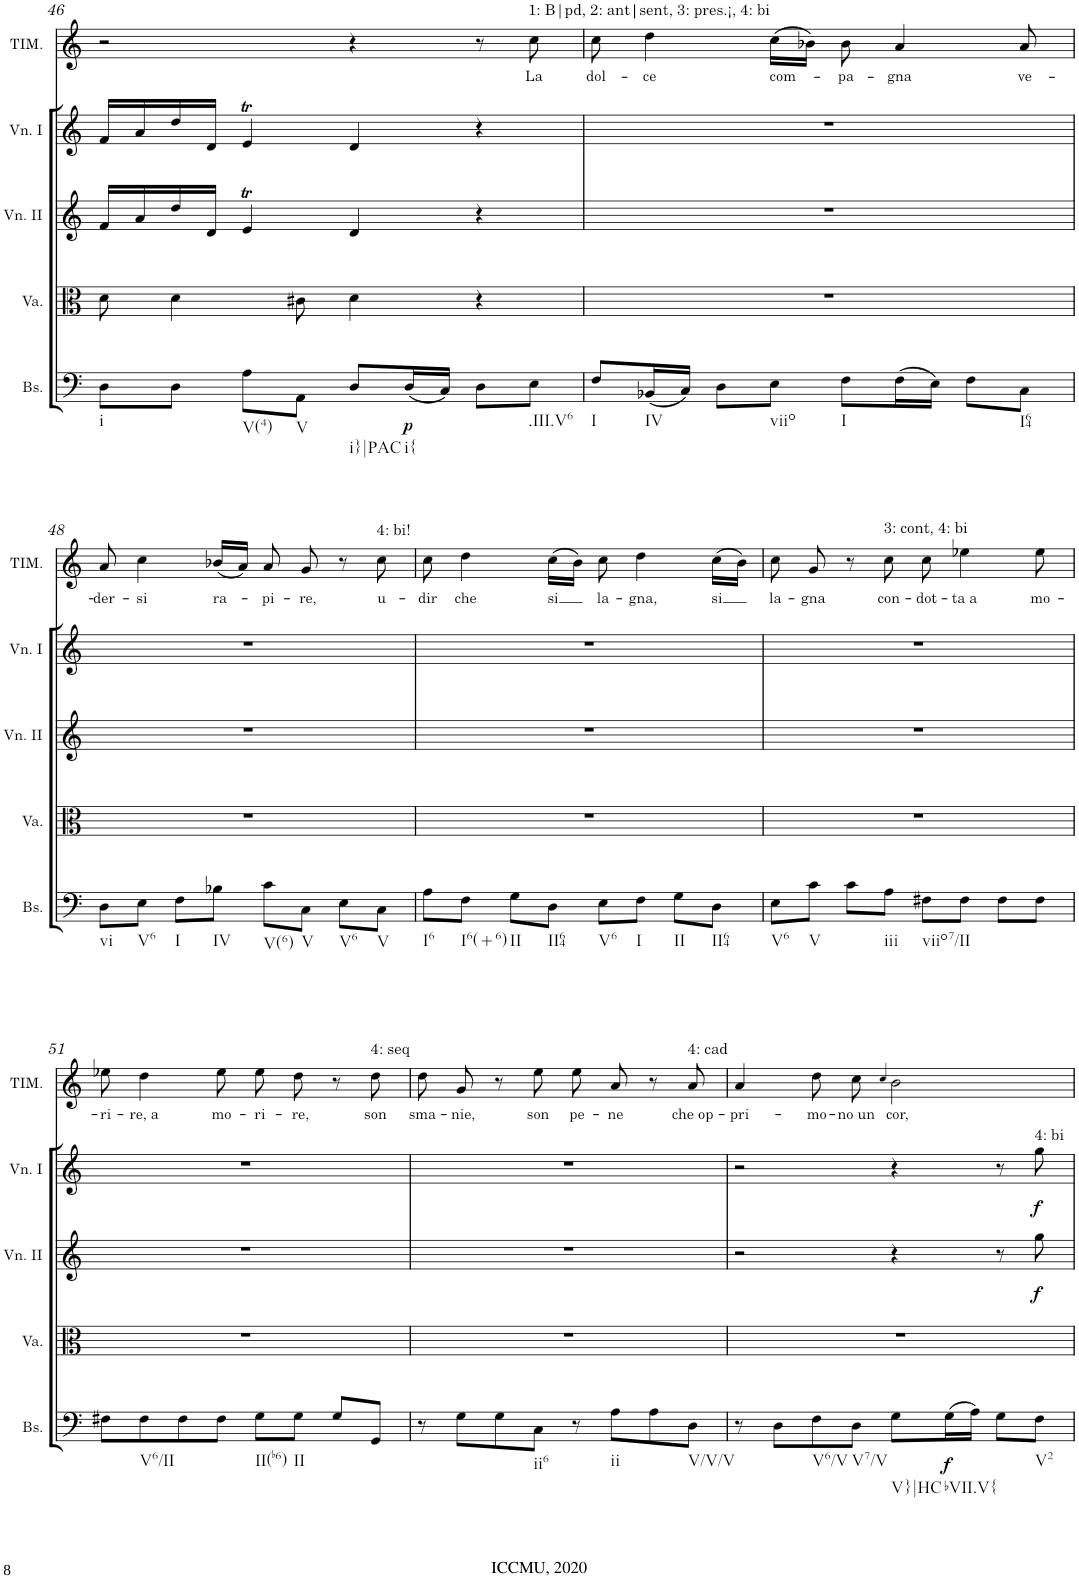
**kern	**dynam	**kern	**kern	**dynam	**kern	**dynam	**kern	**text
*part5	*part5	*part4	*part3	*part3	*part2	*part2	*part1	*part1
*staff5	*staff5	*staff4	*staff3	*staff3	*staff2	*staff2	*staff1	*staff1
*I"Basso	*	*I"Viola	*I"Violino II	*	*I"Violino I	*	*I"TIMANTE	*
*I'Bs.	*	*I'Va.	*I'Vn. II	*	*I'Vn. I	*	*I'TIM.	*
!!LO:PB:g=z
*clefF4	*	*clefC3	*clefG2	*	*clefG2	*	*clefG2	*
*k[]	*	*k[]	*k[]	*	*k[]	*	*k[]	*
*M4/4	*	*M4/4	*M4/4	*	*M4/4	*	*M4/4	*
*met(c)	*	*met(c)	*met(c)	*	*met(c)	*	*met(c)	*
=46	=46	=46	=46	=46	=46	=46	=46	=46
!LO:TX:b:t=i	!	!	!	!	!	!	!	!
8D\L	.	8d\	16f/LL	.	16f/LL	.	2r	.
.	.	.	16a/	.	16a/	.	.	.
8D\J	.	4d\	16dd/	.	16dd/	.	.	.
.	.	.	16d/JJ	.	16d/JJ	.	.	.
!LO:TX:b:t=V(4)	!	!	!	!	!	!	!	!
8A\L	.	.	4et/	.	4et/	.	.	.
!LO:TX:b:t=V	!	!	!	!	!	!	!	!
8AA\J	.	8c#X\	.	.	.	.	.	.
!LO:TX:b:t=i}|PAC	!	!	!	!	!	!	!	!
8D/L	.	4d\	4d/	.	4d/	.	4r	.
!LO:TX:b:t=i{	!	!	!	!	!	!	!	!
!	!LO:DY:b	!	!	!	!	!	!	!
(<16D/L	p	.	.	.	.	.	.	.
16C/JJ)	.	.	.	.	.	.	.	.
8D\L	.	4r	4r	.	4r	.	8r	.
!	!	!	!	!	!	!	!LO:TX:a:t=1&colon; B|pd, 2&colon; ant|sent, 3&colon; pres.¡, 4&colon; bi	!
!LO:TX:b:t=.III.V6	!	!	!	!	!	!	!	!
!	!	!	!	!	!	!	!	!LO:LY:b
8E\J	.	.	.	.	.	.	8cc\	La
=47	=47	=47	=47	=47	=47	=47	=47	=47
!LO:TX:b:t=I	!	!	!	!	!	!	!	!
!	!	!	!	!	!	!	!	!LO:LY:b
8F/L	.	1r	1r	.	1r	.	8cc\	dol-
!LO:TX:b:t=IV	!	!	!	!	!	!	!	!
!	!	!	!	!	!	!	!	!LO:LY:b
(<16BB-X/L	.	.	.	.	.	.	4dd\	-ce
16C/JJ)	.	.	.	.	.	.	.	.
8D\L	.	.	.	.	.	.	.	.
!LO:TX:b:t=viio	!	!	!	!	!	!	!	!
!	!	!	!	!	!	!	!	!LO:LY:b
8E\J	.	.	.	.	.	.	(>16cc\LL	com-
.	.	.	.	.	.	.	16b-X\JJ)	.
!LO:TX:b:t=I	!	!	!	!	!	!	!	!
!	!	!	!	!	!	!	!	!LO:LY:b
8F\L	.	.	.	.	.	.	8b-\	-pa-
!	!	!	!	!	!	!	!	!LO:LY:b
(>16F\L	.	.	.	.	.	.	4a/	-gna
16E\JJ)	.	.	.	.	.	.	.	.
8F\L	.	.	.	.	.	.	.	.
!LO:TX:b:t=I64	!	!	!	!	!	!	!	!
!	!	!	!	!	!	!	!	!LO:LY:b
8C\J	.	.	.	.	.	.	8a/	ve-
!!LO:LB:g=z
=48	=48	=48	=48	=48	=48	=48	=48	=48
!LO:TX:b:t=vi	!	!	!	!	!	!	!	!
!	!	!	!	!	!	!	!	!LO:LY:b
8D\L	.	1r	1r	.	1r	.	8a/	-der-
!LO:TX:b:t=V6	!	!	!	!	!	!	!	!
!	!	!	!	!	!	!	!	!LO:LY:b
8E\J	.	.	.	.	.	.	4cc\	-si
!LO:TX:b:t=I	!	!	!	!	!	!	!	!
8F\L	.	.	.	.	.	.	.	.
!LO:TX:b:t=IV	!	!	!	!	!	!	!	!
!	!	!	!	!	!	!	!	!LO:LY:b
8B-X\J	.	.	.	.	.	.	(<16b-X/LL	ra-
.	.	.	.	.	.	.	16a/JJ)	.
!LO:TX:b:t=V(6)	!	!	!	!	!	!	!	!
!	!	!	!	!	!	!	!	!LO:LY:b
8c\L	.	.	.	.	.	.	8a/	-pi-
!LO:TX:b:t=V	!	!	!	!	!	!	!	!
!	!	!	!	!	!	!	!	!LO:LY:b
8C\J	.	.	.	.	.	.	8g/	-re,
!LO:TX:b:t=V6	!	!	!	!	!	!	!	!
8E\L	.	.	.	.	.	.	8r	.
!	!	!	!	!	!	!	!LO:TX:a:t=4&colon; bi!	!
!LO:TX:b:t=V	!	!	!	!	!	!	!	!
!	!	!	!	!	!	!	!	!LO:LY:b
8C\J	.	.	.	.	.	.	8cc\	u-
=49	=49	=49	=49	=49	=49	=49	=49	=49
!LO:TX:b:t=I6	!	!	!	!	!	!	!	!
!	!	!	!	!	!	!	!	!LO:LY:b
8A\L	.	1r	1r	.	1r	.	8cc\	-dir
!LO:TX:b:t=I6(+6)	!	!	!	!	!	!	!	!
!	!	!	!	!	!	!	!	!LO:LY:b
8F\J	.	.	.	.	.	.	4dd\	che
!LO:TX:b:t=II	!	!	!	!	!	!	!	!
8G\L	.	.	.	.	.	.	.	.
!LO:TX:b:t=II64	!	!	!	!	!	!	!	!
!	!	!	!	!	!	!	!	!LO:LY:b
8D\J	.	.	.	.	.	.	(>16cc\LL	si
.	.	.	.	.	.	.	16b\JJ)	.
!LO:TX:b:t=V6	!	!	!	!	!	!	!	!
!	!	!	!	!	!	!	!	!LO:LY:b
8E\L	.	.	.	.	.	.	8cc\	la-
!LO:TX:b:t=I	!	!	!	!	!	!	!	!
!	!	!	!	!	!	!	!	!LO:LY:b
8F\J	.	.	.	.	.	.	4dd\	-gna,
!LO:TX:b:t=II	!	!	!	!	!	!	!	!
8G\L	.	.	.	.	.	.	.	.
!LO:TX:b:t=II64	!	!	!	!	!	!	!	!
!	!	!	!	!	!	!	!	!LO:LY:b
8D\J	.	.	.	.	.	.	(>16cc\LL	si
.	.	.	.	.	.	.	16b\JJ)	.
=50	=50	=50	=50	=50	=50	=50	=50	=50
!LO:TX:b:t=V6	!	!	!	!	!	!	!	!
!	!	!	!	!	!	!	!	!LO:LY:b
8E\L	.	1r	1r	.	1r	.	8cc\	la-
!LO:TX:b:t=V	!	!	!	!	!	!	!	!
!	!	!	!	!	!	!	!	!LO:LY:b
8c\J	.	.	.	.	.	.	8g/	-gna
8c\L	.	.	.	.	.	.	8r	.
!	!	!	!	!	!	!	!LO:TX:a:t=3&colon; cont, 4&colon; bi	!
!LO:TX:b:t=iii	!	!	!	!	!	!	!	!
!	!	!	!	!	!	!	!	!LO:LY:b
8A\J	.	.	.	.	.	.	8cc\	con-
!LO:TX:b:t=viio7/II	!	!	!	!	!	!	!	!
!	!	!	!	!	!	!	!	!LO:LY:b
8F#X\L	.	.	.	.	.	.	8cc\	-dot-
!	!	!	!	!	!	!	!	!LO:LY:b
8F#\J	.	.	.	.	.	.	4ee-X\	ta a
8F#\L	.	.	.	.	.	.	.	.
!	!	!	!	!	!	!	!	!LO:LY:b
8F#\J	.	.	.	.	.	.	8ee-\	mo-
!!LO:LB:g=z
=51	=51	=51	=51	=51	=51	=51	=51	=51
!	!	!	!	!	!	!	!	!LO:LY:b
8F#X\L	.	1r	1r	.	1r	.	8ee-X\	-ri-
!LO:TX:b:t=V6/II	!	!	!	!	!	!	!	!
!	!	!	!	!	!	!	!	!LO:LY:b
8F#\	.	.	.	.	.	.	4dd\	re, a
8F#\	.	.	.	.	.	.	.	.
!	!	!	!	!	!	!	!	!LO:LY:b
8F#\J	.	.	.	.	.	.	8ee-\	mo-
!LO:TX:b:t=II(b6)	!	!	!	!	!	!	!	!
!	!	!	!	!	!	!	!	!LO:LY:b
8G\L	.	.	.	.	.	.	8ee-\	-ri-
!LO:TX:b:t=II	!	!	!	!	!	!	!	!
!	!	!	!	!	!	!	!	!LO:LY:b
8G\J	.	.	.	.	.	.	8dd\	-re,
8G/L	.	.	.	.	.	.	8r	.
!	!	!	!	!	!	!	!LO:TX:a:t=4&colon; seq	!
!	!	!	!	!	!	!	!	!LO:LY:b
8GG/J	.	.	.	.	.	.	8dd\	son
=52	=52	=52	=52	=52	=52	=52	=52	=52
!	!	!	!	!	!	!	!	!LO:LY:b
8r	.	1r	1r	.	1r	.	8dd\	sma-
!	!	!	!	!	!	!	!	!LO:LY:b
8G\L	.	.	.	.	.	.	8g/	-nie,
8G\	.	.	.	.	.	.	8r	.
!LO:TX:b:t=ii6	!	!	!	!	!	!	!	!
!	!	!	!	!	!	!	!	!LO:LY:b
8C\J	.	.	.	.	.	.	8ee\	son
!	!	!	!	!	!	!	!	!LO:LY:b
8r	.	.	.	.	.	.	8ee\	pe-
!LO:TX:b:t=ii	!	!	!	!	!	!	!	!
!	!	!	!	!	!	!	!	!LO:LY:b
8A\L	.	.	.	.	.	.	8a/	-ne
8A\	.	.	.	.	.	.	8r	.
!	!	!	!	!	!	!	!LO:TX:a:t=4&colon; cad	!
!LO:TX:b:t=V/V/V	!	!	!	!	!	!	!	!
!	!	!	!	!	!	!	!	!LO:LY:b
8D\J	.	.	.	.	.	.	8a/	che op-
=53	=53	=53	=53	=53	=53	=53	=53	=53
!	!	!	!	!	!	!	!	!LO:LY:b
8r	.	1r	2r	.	2r	.	4a/	-pri-
8D\L	.	.	.	.	.	.	.	.
!LO:TX:b:t=V6/V	!	!	!	!	!	!	!	!
!	!	!	!	!	!	!	!	!LO:LY:b
8F\	.	.	.	.	.	.	8dd\	-mo-
!LO:TX:b:t=V7/V	!	!	!	!	!	!	!	!
!	!	!	!	!	!	!	!	!LO:LY:b
8D\J	.	.	.	.	.	.	8cc\	no un
.	.	.	.	.	.	.	4qcc/	.
!LO:TX:b:t=V}|HC	!	!	!	!	!	!	!	!
!	!	!	!	!	!	!	!	!LO:LY:b
8G\L	.	.	4r	.	4r	.	2b\	cor,
!LO:TX:b:t=bVII.V{	!	!	!	!	!	!	!	!
!	!LO:DY:b	!	!	!	!	!	!	!
(>16G\L	f	.	.	.	.	.	.	.
16A\JJ)	.	.	.	.	.	.	.	.
8G\L	.	.	8r	.	8r	.	.	.
!	!	!	!	!	!LO:TX:a:t=4&colon; bi	!	!	!
!LO:TX:b:t=V2	!	!	!	!	!	!	!	!
!	!	!	!	!LO:DY:b	!	!LO:DY:b	!	!
8F\J	.	.	8gg\	f	8gg\	f	.	.
=	=	=	=	=	=	=	=	=
*-	*-	*-	*-	*-	*-	*-	*-	*-
